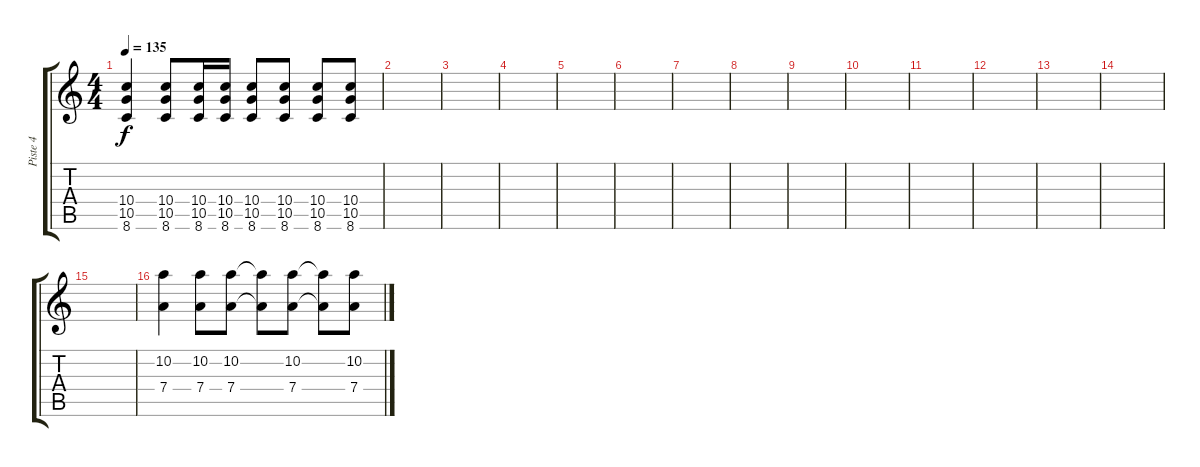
\track ("Piste 4" "Piste 4") {instrument distortionguitar}
\staff {score tabs}
\tuning (E4 B3 G3 D3 A2 E2) {hide}
\ts (4 4)
\tempo 135
\clef g2
\ks c
(10.4 10.5 8.6).4{dy f} (10.4 10.5 8.6).8 (10.4 10.5 8.6).16 (10.4 10.5 8.6).16 (10.4 10.5 8.6).8 (10.4 10.5 8.6).8 (10.4 10.5 8.6).8 (10.4 10.5 8.6).8 |
|
|
|
|
|
|
|
|
|
|
|
|
|
|
(10.2 7.4).4 (10.2 7.4).8 (10.2 7.4).8 (10.2{t} 7.4{t}).8 (10.2 7.4).8 (10.2{t} 7.4{t}).8 (10.2 7.4).8
